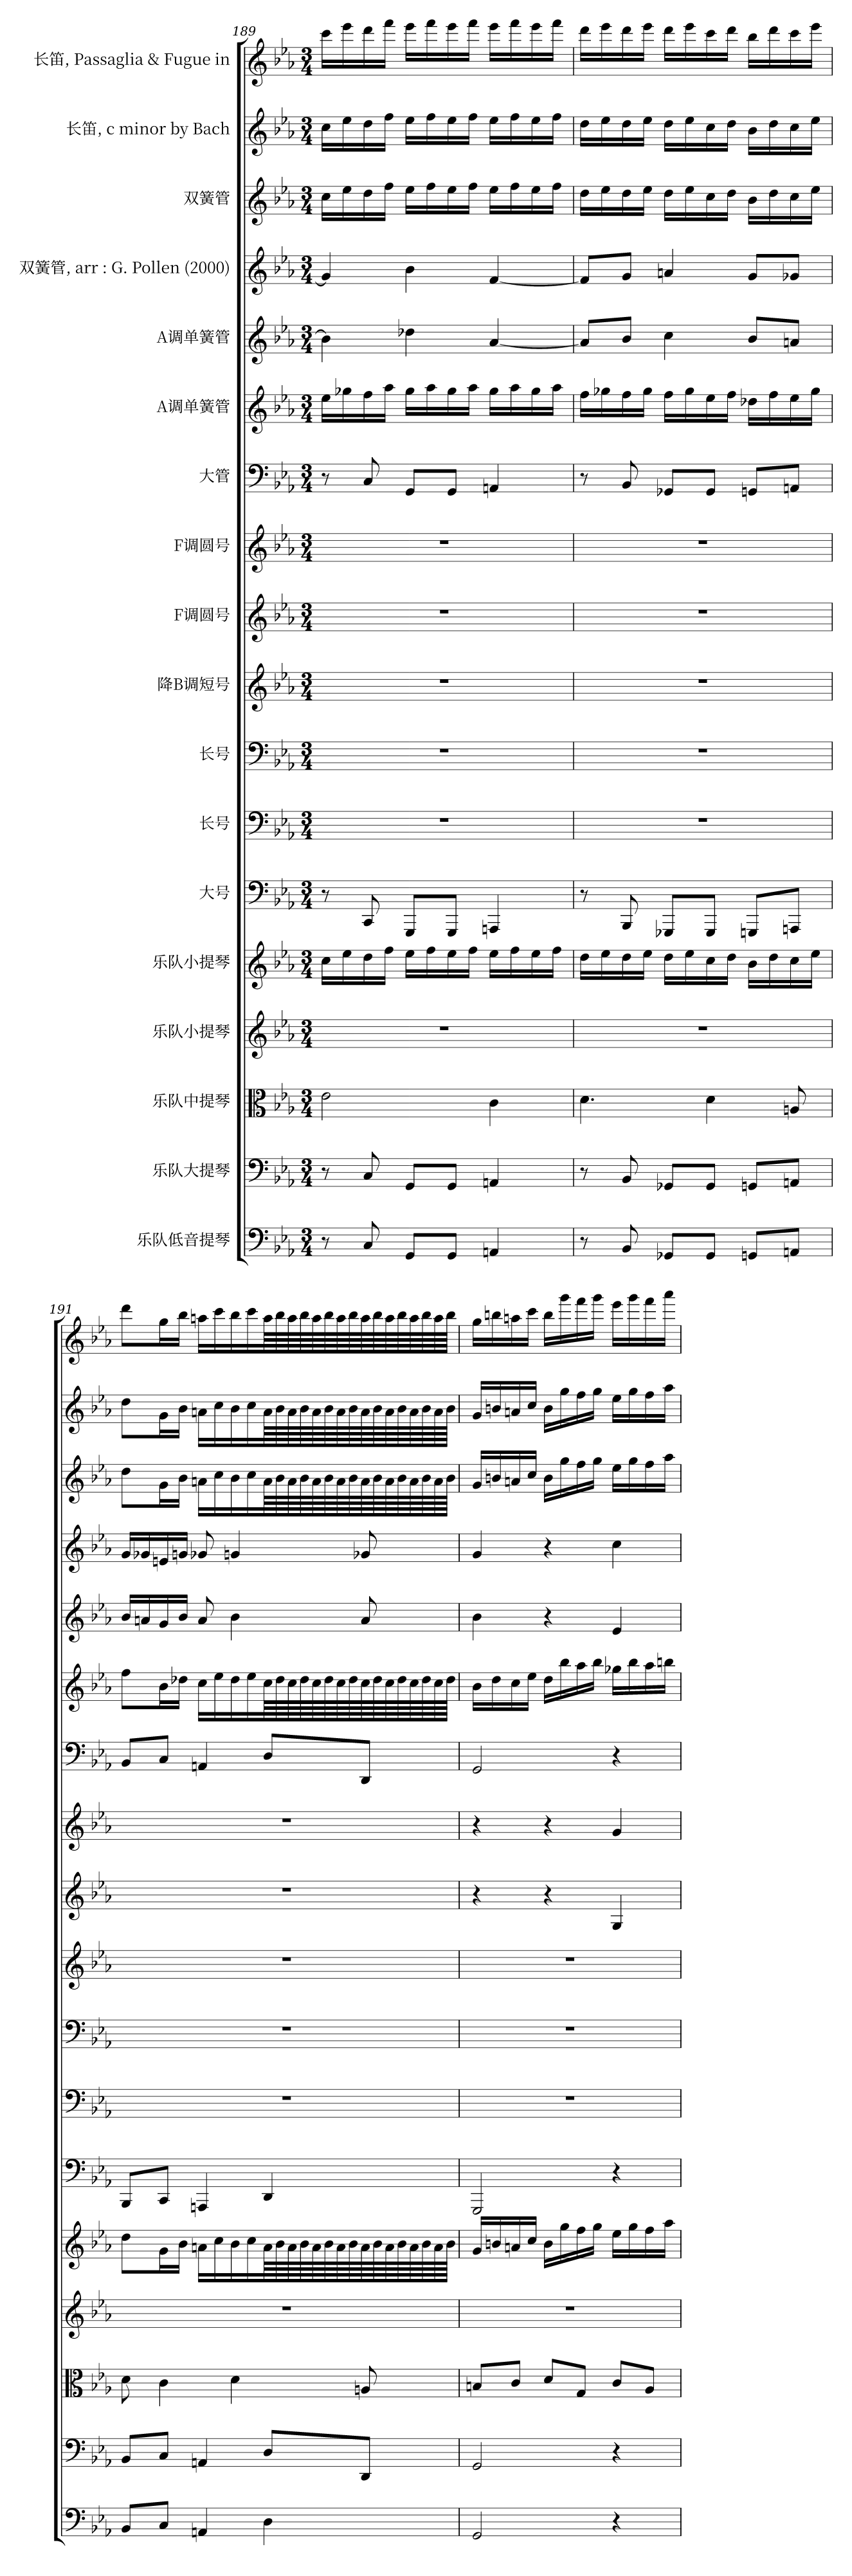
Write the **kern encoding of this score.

**kern	**kern	**kern	**kern	**kern	**kern	**kern	**kern	**kern	**kern	**kern	**kern	**kern	**kern	**kern	**kern	**kern	**kern
*part18	*part17	*part16	*part15	*part14	*part13	*part12	*part11	*part10	*part9	*part8	*part7	*part6	*part5	*part4	*part3	*part2	*part1
*staff18	*staff17	*staff16	*staff15	*staff14	*staff13	*staff12	*staff11	*staff10	*staff9	*staff8	*staff7	*staff6	*staff5	*staff4	*staff3	*staff2	*staff1
*I"乐队低音提琴	*I"乐队大提琴	*I"乐队中提琴	*I"乐队小提琴	*I"乐队小提琴	*I"大号	*I"长号	*I"长号	*I"降B调短号	*I"F调圆号	*I"F调圆号	*I"大管	*I"A调单簧管	*I"A调单簧管	*I"双簧管, arr :  G. Pollen (2000)	*I"双簧管	*I"长笛, c minor by Bach	*I"长笛, Passaglia &amp; Fugue in
!!LO:PB:g=z
*clefF4	*clefF4	*clefC3	*clefG2	*clefG2	*clefF4	*clefF4	*clefF4	*clefG2	*clefG2	*clefG2	*clefF4	*clefG2	*clefG2	*clefG2	*clefG2	*clefG2	*clefG2
*ITrd7c12	*	*	*	*	*	*	*	*ITrd1c2	*ITrd4c7	*ITrd4c7	*	*ITrd2c3	*ITrd2c3	*	*	*	*
*k[b-e-a-]	*k[b-e-a-]	*k[b-e-a-]	*k[b-e-a-]	*k[b-e-a-]	*k[b-e-a-]	*k[b-e-a-]	*k[b-e-a-]	*k[b-e-a-d-g-]	*k[b-e-a-d-]	*k[b-e-a-d-]	*k[b-e-a-]	*k[]	*k[]	*k[b-e-a-]	*k[b-e-a-]	*k[b-e-a-]	*k[b-e-a-]
*M3/4	*M3/4	*M3/4	*M3/4	*M3/4	*M3/4	*M3/4	*M3/4	*M3/4	*M3/4	*M3/4	*M3/4	*M3/4	*M3/4	*M3/4	*M3/4	*M3/4	*M3/4
=189	=189	=189	=189	=189	=189	=189	=189	=189	=189	=189	=189	=189	=189	=189	=189	=189	=189
8r	8r	2e-\	2.r	16cc\LL	8r	2.r	2.r	2.r	2.r	2.r	8r	16cc\LL	4g\]	4g/]	16cc\LL	16cc\LL	16ccc\LL
.	.	.	.	16ee-\	.	.	.	.	.	.	.	16ee-X\	.	.	16ee-\	16ee-\	16eee-\
8CC/	8C/	.	.	16dd\	8CC/	.	.	.	.	.	8C/	16dd\	.	.	16dd\	16dd\	16ddd\
.	.	.	.	16ff\JJ	.	.	.	.	.	.	.	16ff\JJ	.	.	16ff\JJ	16ff\JJ	16fff\JJ
8GGG/L	8GG/L	.	.	16ee-\LL	8GGG/L	.	.	.	.	.	8GG/L	16ee-\LL	4b-X\	4b-\	16ee-\LL	16ee-\LL	16eee-\LL
.	.	.	.	16ff\	.	.	.	.	.	.	.	16ff\	.	.	16ff\	16ff\	16fff\
8GGG/J	8GG/J	.	.	16ee-\	8GGG/J	.	.	.	.	.	8GG/J	16ee-\	.	.	16ee-\	16ee-\	16eee-\
.	.	.	.	16ff\JJ	.	.	.	.	.	.	.	16ff\JJ	.	.	16ff\JJ	16ff\JJ	16fff\JJ
4AAAn/	4AAn/	4c\	.	16ee-\LL	4AAAn/	.	.	.	.	.	4AAn/	16ee-\LL	[4f/	[4f/	16ee-\LL	16ee-\LL	16eee-\LL
.	.	.	.	16ff\	.	.	.	.	.	.	.	16ff\	.	.	16ff\	16ff\	16fff\
.	.	.	.	16ee-\	.	.	.	.	.	.	.	16ee-\	.	.	16ee-\	16ee-\	16eee-\
.	.	.	.	16ff\JJ	.	.	.	.	.	.	.	16ff\JJ	.	.	16ff\JJ	16ff\JJ	16fff\JJ
=190	=190	=190	=190	=190	=190	=190	=190	=190	=190	=190	=190	=190	=190	=190	=190	=190	=190
8r	8r	4.d\	2.r	16dd\LL	8r	2.r	2.r	2.r	2.r	2.r	8r	16dd\LL	8f/L]	8f/L]	16dd\LL	16dd\LL	16ddd\LL
.	.	.	.	16ee-\	.	.	.	.	.	.	.	16ee-X\	.	.	16ee-\	16ee-\	16eee-\
8BBB-/	8BB-/	.	.	16dd\	8BBB-/	.	.	.	.	.	8BB-/	16dd\	8g/J	8g/J	16dd\	16dd\	16ddd\
.	.	.	.	16ee-\JJ	.	.	.	.	.	.	.	16ee-\JJ	.	.	16ee-\JJ	16ee-\JJ	16eee-\JJ
8GGG-X/L	8GG-X/L	.	.	16dd\LL	8GGG-X/L	.	.	.	.	.	8GG-X/L	16dd\LL	4a\	4an/	16dd\LL	16dd\LL	16ddd\LL
.	.	.	.	16ee-\	.	.	.	.	.	.	.	16ee-\	.	.	16ee-\	16ee-\	16eee-\
8GGG-/J	8GG-/J	4d\	.	16cc\	8GGG-/J	.	.	.	.	.	8GG-/J	16cc\	.	.	16cc\	16cc\	16ccc\
.	.	.	.	16dd\JJ	.	.	.	.	.	.	.	16dd\JJ	.	.	16dd\JJ	16dd\JJ	16ddd\JJ
8GGGn/L	8GGn/L	.	.	16b-\LL	8GGGn/L	.	.	.	.	.	8GGn/L	16b-X\LL	8g/L	8g/L	16b-\LL	16b-\LL	16bb-\LL
.	.	.	.	16dd\	.	.	.	.	.	.	.	16dd\	.	.	16dd\	16dd\	16ddd\
8AAAn/J	8AAn/J	8An/	.	16cc\	8AAAn/J	.	.	.	.	.	8AAn/J	16cc\	8f#X/J	8g-X/J	16cc\	16cc\	16ccc\
.	.	.	.	16ee-\JJ	.	.	.	.	.	.	.	16ee-\JJ	.	.	16ee-\JJ	16ee-\JJ	16eee-\JJ
!!LO:PB:g=z
=191	=191	=191	=191	=191	=191	=191	=191	=191	=191	=191	=191	=191	=191	=191	=191	=191	=191
8BBB-/L	8BB-/L	8d\	2.r	8dd\L	8BBB-/L	2.r	2.r	2.r	2.r	2.r	8BB-/L	8dd\L	16g/LL	16g/LL	8dd\L	8dd\L	8ddd\L
.	.	.	.	.	.	.	.	.	.	.	.	.	16f#X/	16g-X/	.	.	.
8CC/J	8C/J	4c\	.	16g\L	8CC/J	.	.	.	.	.	8C/J	16g\L	16e/	16en/	16g\L	16g\L	16gg\L
.	.	.	.	16b-\JJ	.	.	.	.	.	.	.	16b-X\JJ	16g/JJ	16gn/JJ	16b-\JJ	16b-\JJ	16bb-\JJ
4AAAn/	4AAn/	.	.	16an\LL	4AAAn/	.	.	.	.	.	4AAn/	16a\LL	8f#/	8g-X/	16an\LL	16an\LL	16aan\LL
.	.	.	.	16cc\	.	.	.	.	.	.	.	16cc\	.	.	16cc\	16cc\	16ccc\
.	.	4d\	.	16b-\	.	.	.	.	.	.	.	16b-\	4g\	4gn/	16b-\	16b-\	16bb-\
.	.	.	.	16cc\	.	.	.	.	.	.	.	16cc\	.	.	16cc\	16cc\	16ccc\
4DD\	8D/L	.	.	64a\LL	4DD/	.	.	.	.	.	8D/L	64a\LL	.	.	64a\LL	64a\LL	64aa\LL
.	.	.	.	64b-\	.	.	.	.	.	.	.	64b-\	.	.	64b-\	64b-\	64bb-\
.	.	.	.	64a\	.	.	.	.	.	.	.	64a\	.	.	64a\	64a\	64aa\
.	.	.	.	64b-\	.	.	.	.	.	.	.	64b-\	.	.	64b-\	64b-\	64bb-\
.	.	.	.	64a\	.	.	.	.	.	.	.	64a\	.	.	64a\	64a\	64aa\
.	.	.	.	64b-\	.	.	.	.	.	.	.	64b-\	.	.	64b-\	64b-\	64bb-\
.	.	.	.	64a\	.	.	.	.	.	.	.	64a\	.	.	64a\	64a\	64aa\
.	.	.	.	64b-\	.	.	.	.	.	.	.	64b-\	.	.	64b-\	64b-\	64bb-\
.	8DD/J	8An/	.	64a\	.	.	.	.	.	.	8DD/J	64a\	8f#/	8g-X/	64a\	64a\	64aa\
.	.	.	.	64b-\	.	.	.	.	.	.	.	64b-\	.	.	64b-\	64b-\	64bb-\
.	.	.	.	64a\	.	.	.	.	.	.	.	64a\	.	.	64a\	64a\	64aa\
.	.	.	.	64b-\	.	.	.	.	.	.	.	64b-\	.	.	64b-\	64b-\	64bb-\
.	.	.	.	64a\	.	.	.	.	.	.	.	64a\	.	.	64a\	64a\	64aa\
.	.	.	.	64b-\	.	.	.	.	.	.	.	64b-\	.	.	64b-\	64b-\	64bb-\
.	.	.	.	64a\	.	.	.	.	.	.	.	64a\	.	.	64a\	64a\	64aa\
.	.	.	.	64b-\JJJJ	.	.	.	.	.	.	.	64b-\JJJJ	.	.	64b-\JJJJ	64b-\JJJJ	64bb-\JJJJ
!!LO:PB:g=z
=192	=192	=192	=192	=192	=192	=192	=192	=192	=192	=192	=192	=192	=192	=192	=192	=192	=192
2GGG/	2GG/	8Bn/L	2.r	16g/LL	2GGG/	2.r	2.r	2.r	4r	4r	2GG/	16g\LL	4g\	4g/	16g/LL	16g/LL	16gg\LL
.	.	.	.	16bn/	.	.	.	.	.	.	.	16b\	.	.	16bn/	16bn/	16bbn\
.	.	8c/J	.	16an/	.	.	.	.	.	.	.	16a\	.	.	16an/	16an/	16aan\
.	.	.	.	16cc/JJ	.	.	.	.	.	.	.	16cc\JJ	.	.	16cc/JJ	16cc/JJ	16ccc\JJ
.	.	8d/L	.	16b\LL	.	.	.	.	4r	4r	.	16b\LL	4r	4r	16b\LL	16b\LL	16bb\LL
.	.	.	.	16gg\	.	.	.	.	.	.	.	16gg\	.	.	16gg\	16gg\	16ggg\
.	.	8G/J	.	16ff\	.	.	.	.	.	.	.	16ff\	.	.	16ff\	16ff\	16fff\
.	.	.	.	16gg\JJ	.	.	.	.	.	.	.	16gg\JJ	.	.	16gg\JJ	16gg\JJ	16ggg\JJ
4r	4r	8c/L	.	16ee-\LL	4r	.	.	.	4C/	4c/	4r	16ee-X\LL	4c/	4cc\	16ee-\LL	16ee-\LL	16eee-\LL
.	.	.	.	16gg\	.	.	.	.	.	.	.	16gg\	.	.	16gg\	16gg\	16ggg\
.	.	8A-/J	.	16ff\	.	.	.	.	.	.	.	16ff\	.	.	16ff\	16ff\	16fff\
.	.	.	.	16aa-\JJ	.	.	.	.	.	.	.	16gg#X\JJ	.	.	16aa-\JJ	16aa-\JJ	16aaa-\JJ
=	=	=	=	=	=	=	=	=	=	=	=	=	=	=	=	=	=
*-	*-	*-	*-	*-	*-	*-	*-	*-	*-	*-	*-	*-	*-	*-	*-	*-	*-
